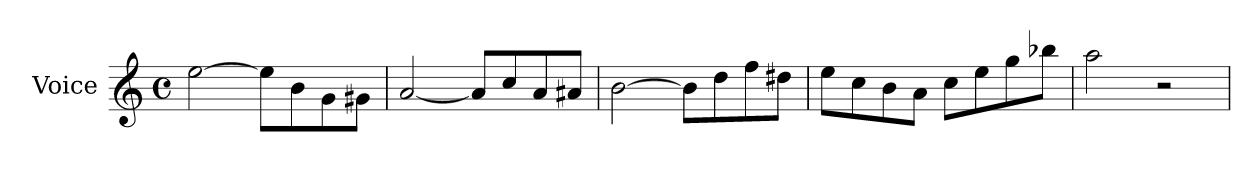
**kern
*part1
*staff1
*I"Voice
*I'Voice
*clefG2
*M4/4
*met(c)
=1
[>2ee\
8ee\L]
8b\
8g\
8g#X\J
=2
[<2a/
8a/L]
8cc/
8a/
8a#X/J
=3
[>2b\
8b\L]
8dd\
8ff\
8dd#X\J
=4
8ee\L
8cc\
8b\
8a\J
8cc\L
8ee\
8gg\
8bb-X\J
=5
2aa\
2rcc
=
*-
